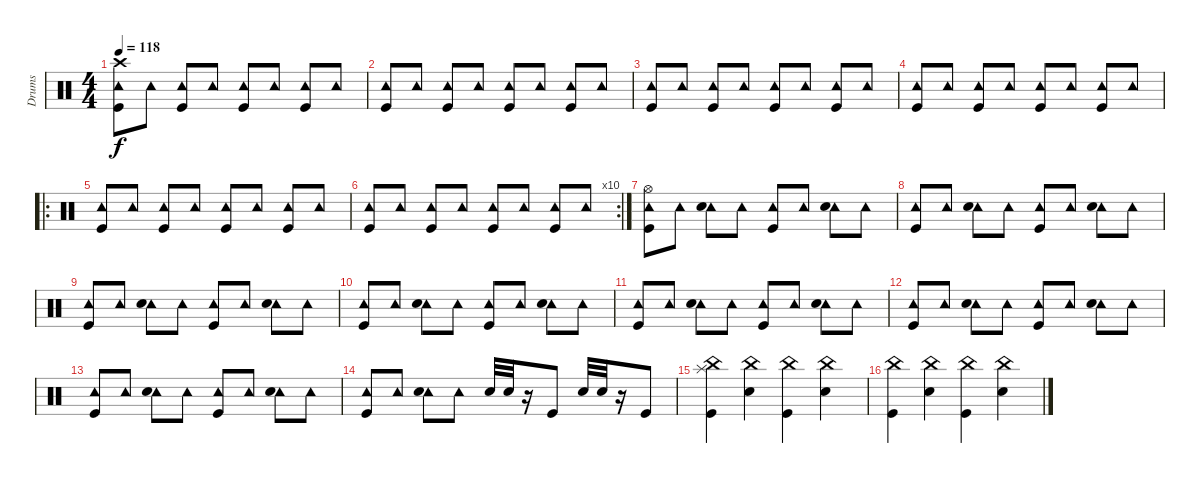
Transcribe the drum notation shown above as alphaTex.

\track ("Drums" "Drums") {instrument percussion}
\staff {score}
\articulation defaults
\ts (4 4)
\tempo 118
\clef neutral
\ks c
("Tambourine (hit)" "Kick (hit)" "Crash high (hit)").8{dy f} "Tambourine (hit)".8 ("Tambourine (hit)" "Kick (hit)").8 "Tambourine (hit)".8 ("Tambourine (hit)" "Kick (hit)").8 "Tambourine (hit)".8 ("Tambourine (hit)" "Kick (hit)").8 "Tambourine (hit)".8 |
("Tambourine (hit)" "Kick (hit)").8 "Tambourine (hit)".8 ("Tambourine (hit)" "Kick (hit)").8 "Tambourine (hit)".8 ("Tambourine (hit)" "Kick (hit)").8 "Tambourine (hit)".8 ("Tambourine (hit)" "Kick (hit)").8 "Tambourine (hit)".8 |
("Tambourine (hit)" "Kick (hit)").8 "Tambourine (hit)".8 ("Tambourine (hit)" "Kick (hit)").8 "Tambourine (hit)".8 ("Tambourine (hit)" "Kick (hit)").8 "Tambourine (hit)".8 ("Tambourine (hit)" "Kick (hit)").8 "Tambourine (hit)".8 |
("Tambourine (hit)" "Kick (hit)").8 "Tambourine (hit)".8 ("Tambourine (hit)" "Kick (hit)").8 "Tambourine (hit)".8 ("Tambourine (hit)" "Kick (hit)").8 "Tambourine (hit)".8 ("Tambourine (hit)" "Kick (hit)").8 "Tambourine (hit)".8 |
\ro
("Tambourine (hit)" "Kick (hit)").8 "Tambourine (hit)".8 ("Tambourine (hit)" "Kick (hit)").8 "Tambourine (hit)".8 ("Tambourine (hit)" "Kick (hit)").8 "Tambourine (hit)".8 ("Tambourine (hit)" "Kick (hit)").8 "Tambourine (hit)".8 |
\rc 10
("Tambourine (hit)" "Kick (hit)").8 "Tambourine (hit)".8 ("Tambourine (hit)" "Kick (hit)").8 "Tambourine (hit)".8 ("Tambourine (hit)" "Kick (hit)").8 "Tambourine (hit)".8 ("Tambourine (hit)" "Kick (hit)").8 "Tambourine (hit)".8 |
("Tambourine (hit)" "Kick (hit)" "Hi-Hat (open)").8 "Tambourine (hit)".8 ("Tambourine (hit)" "Snare (hit) 2").8 "Tambourine (hit)".8 ("Tambourine (hit)" "Kick (hit)").8 "Tambourine (hit)".8 ("Tambourine (hit)" "Snare (hit) 2").8 "Tambourine (hit)".8 |
("Tambourine (hit)" "Kick (hit)").8 "Tambourine (hit)".8 ("Tambourine (hit)" "Snare (hit) 2").8 "Tambourine (hit)".8 ("Tambourine (hit)" "Kick (hit)").8 "Tambourine (hit)".8 ("Tambourine (hit)" "Snare (hit) 2").8 "Tambourine (hit)".8 |
("Tambourine (hit)" "Kick (hit)").8 "Tambourine (hit)".8 ("Tambourine (hit)" "Snare (hit) 2").8 "Tambourine (hit)".8 ("Tambourine (hit)" "Kick (hit)").8 "Tambourine (hit)".8 ("Tambourine (hit)" "Snare (hit) 2").8 "Tambourine (hit)".8 |
("Tambourine (hit)" "Kick (hit)").8 "Tambourine (hit)".8 ("Tambourine (hit)" "Snare (hit) 2").8 "Tambourine (hit)".8 ("Tambourine (hit)" "Kick (hit)").8 "Tambourine (hit)".8 ("Tambourine (hit)" "Snare (hit) 2").8 "Tambourine (hit)".8 |
("Tambourine (hit)" "Kick (hit)").8 "Tambourine (hit)".8 ("Tambourine (hit)" "Snare (hit) 2").8 "Tambourine (hit)".8 ("Tambourine (hit)" "Kick (hit)").8 "Tambourine (hit)".8 ("Tambourine (hit)" "Snare (hit) 2").8 "Tambourine (hit)".8 |
("Tambourine (hit)" "Kick (hit)").8 "Tambourine (hit)".8 ("Tambourine (hit)" "Snare (hit) 2").8 "Tambourine (hit)".8 ("Tambourine (hit)" "Kick (hit)").8 "Tambourine (hit)".8 ("Tambourine (hit)" "Snare (hit) 2").8 "Tambourine (hit)".8 |
("Tambourine (hit)" "Kick (hit)").8 "Tambourine (hit)".8 ("Tambourine (hit)" "Snare (hit) 2").8 "Tambourine (hit)".8 ("Tambourine (hit)" "Kick (hit)").8 "Tambourine (hit)".8 ("Tambourine (hit)" "Snare (hit) 2").8 "Tambourine (hit)".8 |
("Tambourine (hit)" "Kick (hit)").8 "Tambourine (hit)".8 ("Tambourine (hit)" "Snare (hit) 2").8 "Tambourine (hit)".8 "Snare (hit) 2".32 "Snare (hit) 2".32 r.16 "Kick (hit)".8 "Snare (hit) 2".32 "Snare (hit) 2".32 r.16 "Kick (hit)".8 |
("China (hit)" "Kick (hit)" "Splash (hit)").4 ("China (hit)" "Snare (hit) 2").4 ("China (hit)" "Kick (hit)").4 ("China (hit)" "Snare (hit) 2").4 |
("China (hit)" "Kick (hit)").4 ("China (hit)" "Snare (hit) 2").4 ("China (hit)" "Kick (hit)").4 ("China (hit)" "Snare (hit) 2").4
